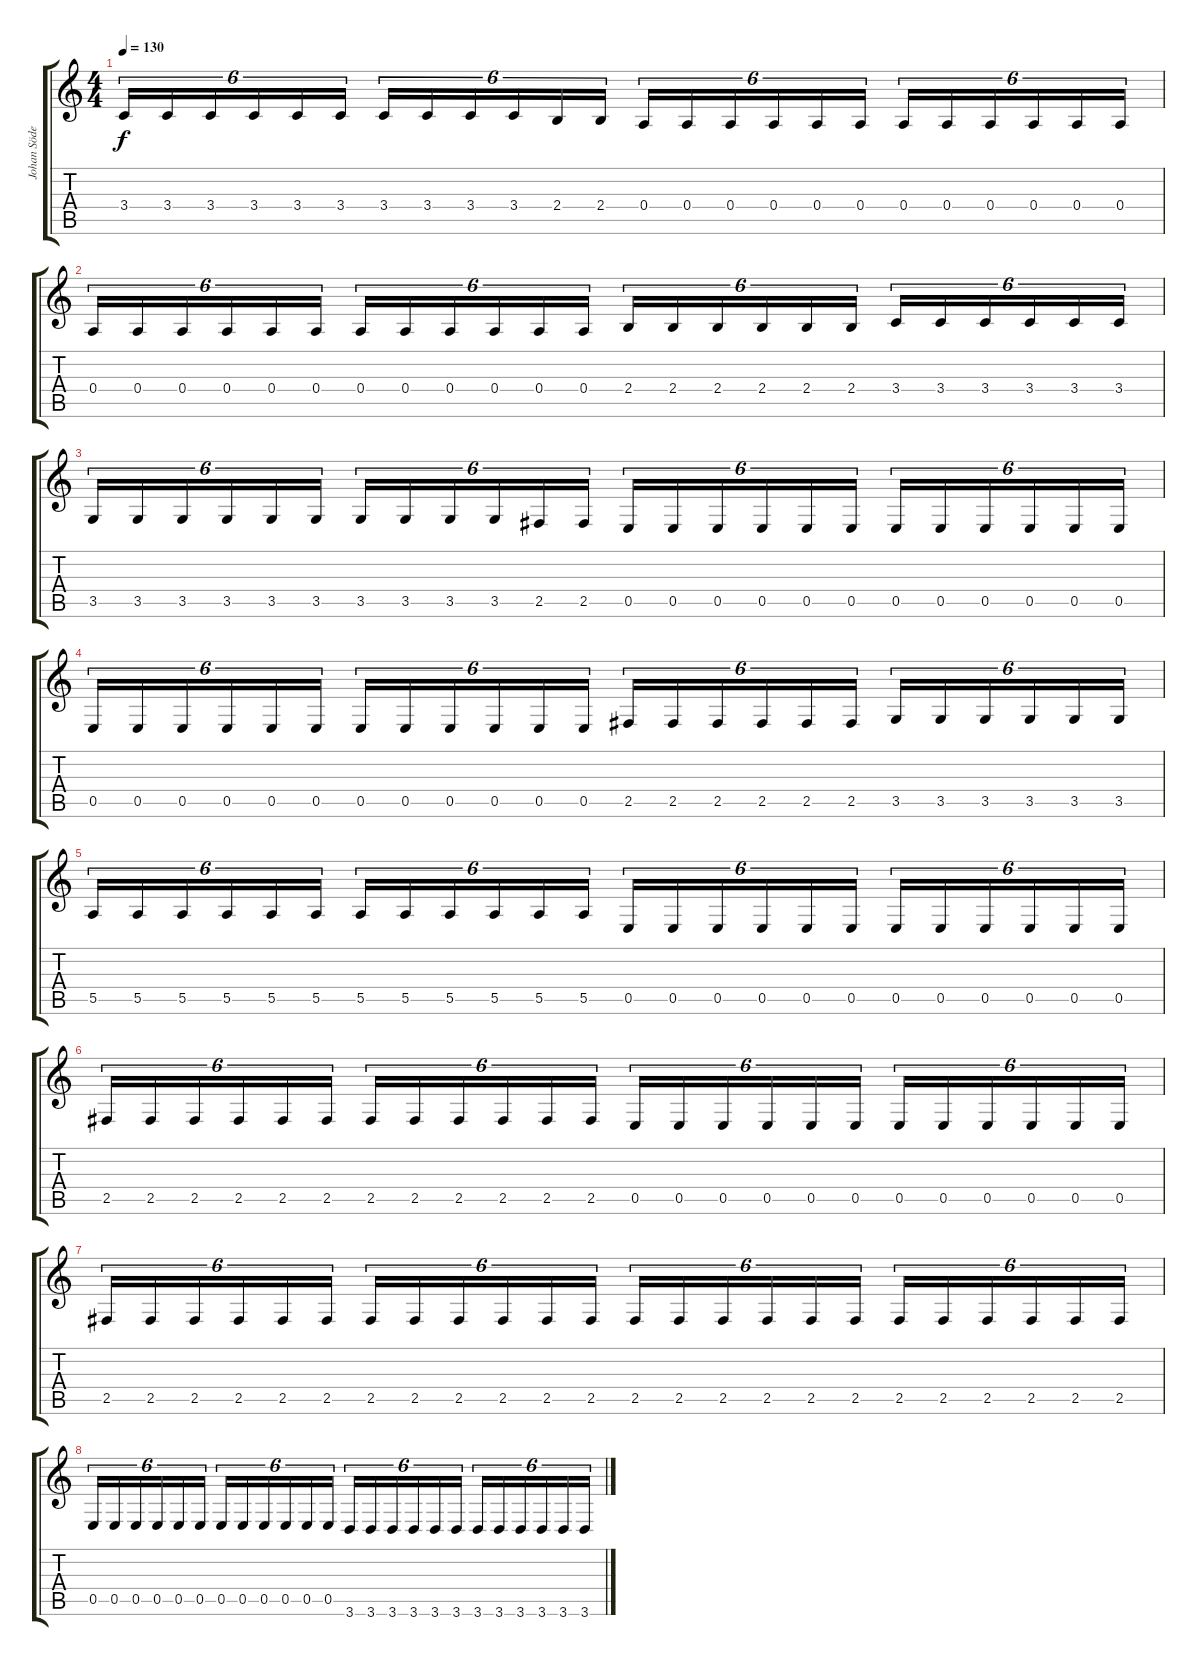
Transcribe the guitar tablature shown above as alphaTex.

\track ("Johan Söderberg" "Johan Söde") {instrument distortionguitar}
\staff {score tabs}
\tuning (B3 Gb3 D3 A2 E2 B1) {hide}
\ts (4 4)
\tempo 130
\clef g2
\ks c
3.4.16{tu (6 4) dy f} 3.4.16{tu (6 4)} 3.4.16{tu (6 4)} 3.4.16{tu (6 4)} 3.4.16{tu (6 4)} 3.4.16{tu (6 4)} 3.4.16{tu (6 4)} 3.4.16{tu (6 4)} 3.4.16{tu (6 4)} 3.4.16{tu (6 4)} 2.4.16{tu (6 4)} 2.4.16{tu (6 4)} 0.4.16{tu (6 4)} 0.4.16{tu (6 4)} 0.4.16{tu (6 4)} 0.4.16{tu (6 4)} 0.4.16{tu (6 4)} 0.4.16{tu (6 4)} 0.4.16{tu (6 4)} 0.4.16{tu (6 4)} 0.4.16{tu (6 4)} 0.4.16{tu (6 4)} 0.4.16{tu (6 4)} 0.4.16{tu (6 4)} |
0.4.16{tu (6 4)} 0.4.16{tu (6 4)} 0.4.16{tu (6 4)} 0.4.16{tu (6 4)} 0.4.16{tu (6 4)} 0.4.16{tu (6 4)} 0.4.16{tu (6 4)} 0.4.16{tu (6 4)} 0.4.16{tu (6 4)} 0.4.16{tu (6 4)} 0.4.16{tu (6 4)} 0.4.16{tu (6 4)} 2.4.16{tu (6 4)} 2.4.16{tu (6 4)} 2.4.16{tu (6 4)} 2.4.16{tu (6 4)} 2.4.16{tu (6 4)} 2.4.16{tu (6 4)} 3.4.16{tu (6 4)} 3.4.16{tu (6 4)} 3.4.16{tu (6 4)} 3.4.16{tu (6 4)} 3.4.16{tu (6 4)} 3.4.16{tu (6 4)} |
3.5.16{tu (6 4)} 3.5.16{tu (6 4)} 3.5.16{tu (6 4)} 3.5.16{tu (6 4)} 3.5.16{tu (6 4)} 3.5.16{tu (6 4)} 3.5.16{tu (6 4)} 3.5.16{tu (6 4)} 3.5.16{tu (6 4)} 3.5.16{tu (6 4)} 2.5.16{tu (6 4)} 2.5.16{tu (6 4)} 0.5.16{tu (6 4)} 0.5.16{tu (6 4)} 0.5.16{tu (6 4)} 0.5.16{tu (6 4)} 0.5.16{tu (6 4)} 0.5.16{tu (6 4)} 0.5.16{tu (6 4)} 0.5.16{tu (6 4)} 0.5.16{tu (6 4)} 0.5.16{tu (6 4)} 0.5.16{tu (6 4)} 0.5.16{tu (6 4)} |
0.5.16{tu (6 4)} 0.5.16{tu (6 4)} 0.5.16{tu (6 4)} 0.5.16{tu (6 4)} 0.5.16{tu (6 4)} 0.5.16{tu (6 4)} 0.5.16{tu (6 4)} 0.5.16{tu (6 4)} 0.5.16{tu (6 4)} 0.5.16{tu (6 4)} 0.5.16{tu (6 4)} 0.5.16{tu (6 4)} 2.5.16{tu (6 4)} 2.5.16{tu (6 4)} 2.5.16{tu (6 4)} 2.5.16{tu (6 4)} 2.5.16{tu (6 4)} 2.5.16{tu (6 4)} 3.5.16{tu (6 4)} 3.5.16{tu (6 4)} 3.5.16{tu (6 4)} 3.5.16{tu (6 4)} 3.5.16{tu (6 4)} 3.5.16{tu (6 4)} |
5.5.16{tu (6 4)} 5.5.16{tu (6 4)} 5.5.16{tu (6 4)} 5.5.16{tu (6 4)} 5.5.16{tu (6 4)} 5.5.16{tu (6 4)} 5.5.16{tu (6 4)} 5.5.16{tu (6 4)} 5.5.16{tu (6 4)} 5.5.16{tu (6 4)} 5.5.16{tu (6 4)} 5.5.16{tu (6 4)} 0.5.16{tu (6 4)} 0.5.16{tu (6 4)} 0.5.16{tu (6 4)} 0.5.16{tu (6 4)} 0.5.16{tu (6 4)} 0.5.16{tu (6 4)} 0.5.16{tu (6 4)} 0.5.16{tu (6 4)} 0.5.16{tu (6 4)} 0.5.16{tu (6 4)} 0.5.16{tu (6 4)} 0.5.16{tu (6 4)} |
2.5.16{tu (6 4)} 2.5.16{tu (6 4)} 2.5.16{tu (6 4)} 2.5.16{tu (6 4)} 2.5.16{tu (6 4)} 2.5.16{tu (6 4)} 2.5.16{tu (6 4)} 2.5.16{tu (6 4)} 2.5.16{tu (6 4)} 2.5.16{tu (6 4)} 2.5.16{tu (6 4)} 2.5.16{tu (6 4)} 0.5.16{tu (6 4)} 0.5.16{tu (6 4)} 0.5.16{tu (6 4)} 0.5.16{tu (6 4)} 0.5.16{tu (6 4)} 0.5.16{tu (6 4)} 0.5.16{tu (6 4)} 0.5.16{tu (6 4)} 0.5.16{tu (6 4)} 0.5.16{tu (6 4)} 0.5.16{tu (6 4)} 0.5.16{tu (6 4)} |
2.5.16{tu (6 4)} 2.5.16{tu (6 4)} 2.5.16{tu (6 4)} 2.5.16{tu (6 4)} 2.5.16{tu (6 4)} 2.5.16{tu (6 4)} 2.5.16{tu (6 4)} 2.5.16{tu (6 4)} 2.5.16{tu (6 4)} 2.5.16{tu (6 4)} 2.5.16{tu (6 4)} 2.5.16{tu (6 4)} 2.5.16{tu (6 4)} 2.5.16{tu (6 4)} 2.5.16{tu (6 4)} 2.5.16{tu (6 4)} 2.5.16{tu (6 4)} 2.5.16{tu (6 4)} 2.5.16{tu (6 4)} 2.5.16{tu (6 4)} 2.5.16{tu (6 4)} 2.5.16{tu (6 4)} 2.5.16{tu (6 4)} 2.5.16{tu (6 4)} |
0.5.16{tu (6 4)} 0.5.16{tu (6 4)} 0.5.16{tu (6 4)} 0.5.16{tu (6 4)} 0.5.16{tu (6 4)} 0.5.16{tu (6 4)} 0.5.16{tu (6 4)} 0.5.16{tu (6 4)} 0.5.16{tu (6 4)} 0.5.16{tu (6 4)} 0.5.16{tu (6 4)} 0.5.16{tu (6 4)} 3.6.16{tu (6 4)} 3.6.16{tu (6 4)} 3.6.16{tu (6 4)} 3.6.16{tu (6 4)} 3.6.16{tu (6 4)} 3.6.16{tu (6 4)} 3.6.16{tu (6 4)} 3.6.16{tu (6 4)} 3.6.16{tu (6 4)} 3.6.16{tu (6 4)} 3.6.16{tu (6 4)} 3.6.16{tu (6 4)}
